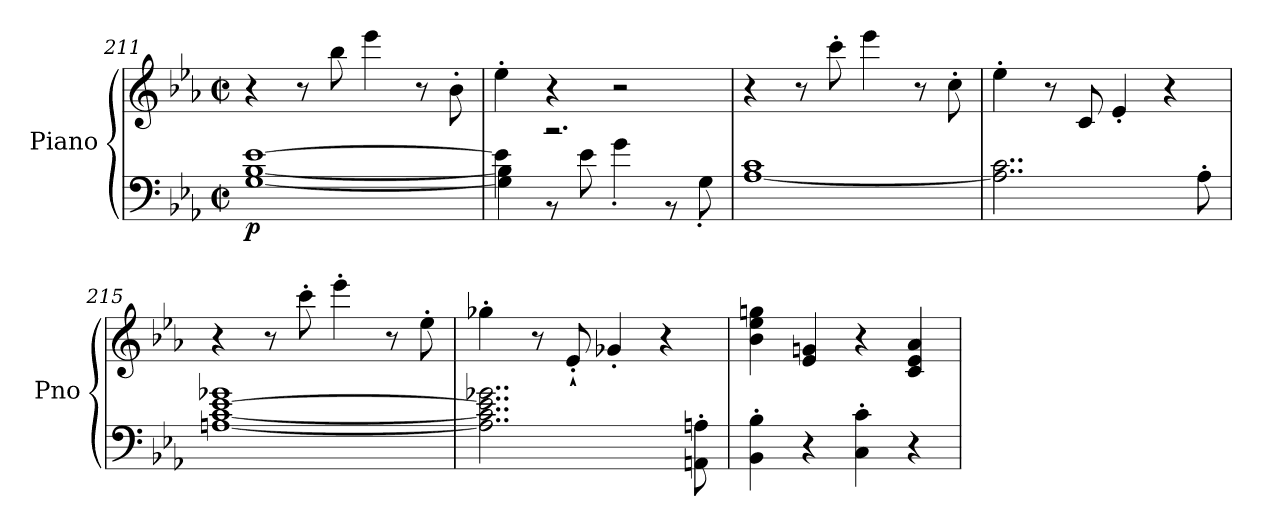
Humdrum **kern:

**kern	**kern	**dynam
*part1	*part1	*part1
*staff2	*staff1	*staff1/2
*I"Piano	*	*
*I'Pno	*	*
!!LO:LB:g=z
*clefF4	*clefG2	*
*k[b-e-a-]	*k[b-e-a-]	*
*M2/2	*M2/2	*
*met(c|)	*met(c|)	*
=211	=211	=211
*^	*	*
!	!	!	!LO:DY:b=2
[1e-	[1G [1B-	4r	p
.	.	8r	.
.	.	8bb-\	.
.	.	4eee-\	.
.	.	8r	.
.	.	8b-'\	.
=212	=212	=212	=212
4e-\]	4G\] 4B-\]	4ee-'\	.
2.r	8r	4r	.
.	8e-\	.	.
.	4g'\	2r	.
.	8r	.	.
.	8G'\	.	.
*v	*v	*	*
=213	=213	=213
[1A- 1c	4r	.
.	8r	.
.	8ccc'\	.
.	4eee-\	.
.	8r	.
.	8cc'\	.
!!LO:PB:g=z
=214	=214	=214
2..A-\] 2..c\	4ee-'\	.
.	8r	.
.	8c/	.
.	4e-'/	.
.	4r	.
8A-'\	.	.
=215	=215	=215
[1An [1c [1e- 1g-X	4r	.
.	8r	.
.	8ccc'\	.
.	4eee-'\	.
.	8r	.
.	8ee-'\	.
=216	=216	=216
2..A\] 2..c\] 2..e-\] 2..g-X\	4gg-X'\	.
.	8r	.
.	8e-'''/	.
.	4g-X'/	.
.	4r	.
8AAn\' 8An\'	.	.
!!LO:LB:g=z
=217	=217	=217
4BB-\' 4B-\'	4b-\ 4ee-\ 4ggn\	.
4r	4e-/ 4gn/	.
4C\' 4c\'	4r	.
4r	4c/ 4e-/ 4a-/	.
=	=	=
*-	*-	*-
